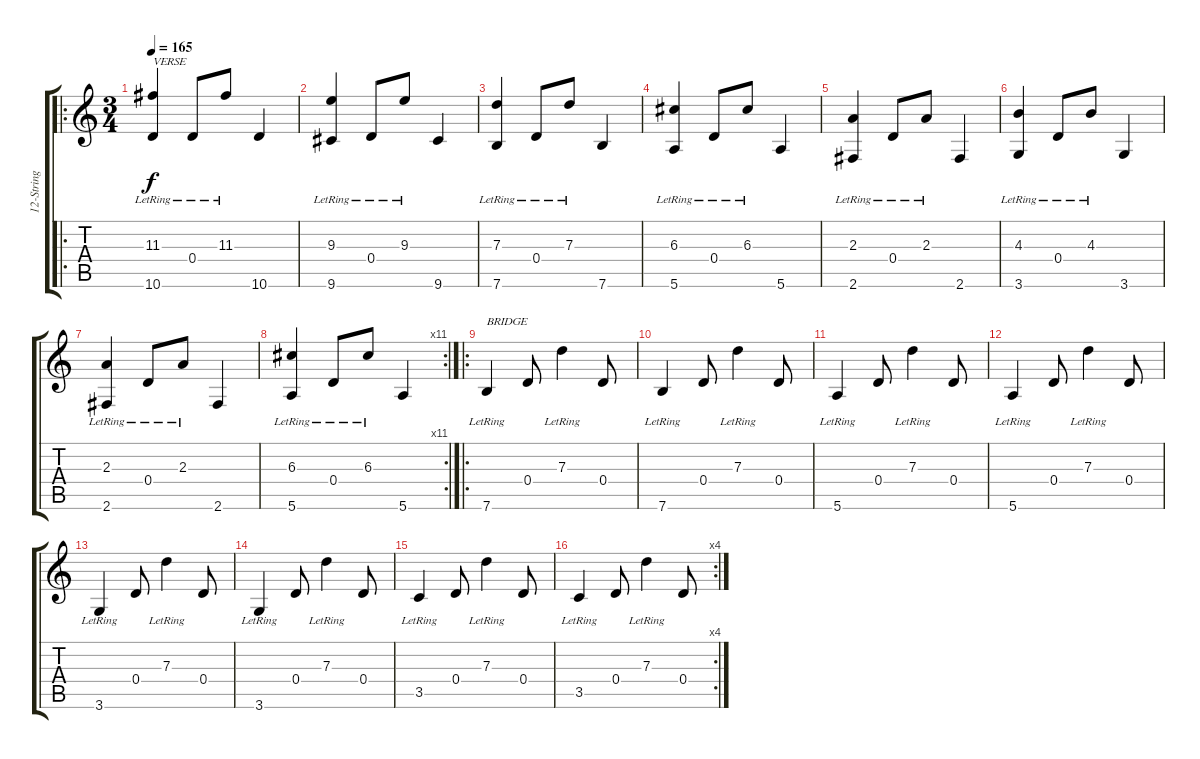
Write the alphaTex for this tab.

\track ("12-String Rythym" "12-String ") {instrument acousticguitarsteel}
\staff {score tabs}
\tuning (E4 B3 G3 D3 A2 E2) {hide}
\ro
\ts (3 4)
\tempo 165
\clef g2
\ks c
(11.3 10.6{lr}).4{txt "VERSE" dy f} 0.4{lr}.8 11.3{lr}.8 10.6.4 |
(9.3 9.6{lr}).4 0.4{lr}.8 9.3{lr}.8 9.6.4 |
(7.3 7.6{lr}).4 0.4{lr}.8 7.3{lr}.8 7.6.4 |
(6.3 5.6{lr}).4 0.4{lr}.8 6.3{lr}.8 5.6.4 |
(2.3 2.6{lr}).4 0.4{lr}.8 2.3{lr}.8 2.6.4 |
(4.3 3.6{lr}).4 0.4{lr}.8 4.3{lr}.8 3.6.4 |
(2.3 2.6{lr}).4 0.4{lr}.8 2.3{lr}.8 2.6.4 |
\rc 11
(6.3 5.6{lr}).4 0.4{lr}.8 6.3{lr}.8 5.6.4 |
\ro
7.6{lr}.4{txt "BRIDGE"} 0.4.8 7.3{lr}.4 0.4.8 |
7.6{lr}.4 0.4.8 7.3{lr}.4 0.4.8 |
5.6{lr}.4 0.4.8 7.3{lr}.4 0.4.8 |
5.6{lr}.4 0.4.8 7.3{lr}.4 0.4.8 |
3.6{lr}.4 0.4.8 7.3{lr}.4 0.4.8 |
3.6{lr}.4 0.4.8 7.3{lr}.4 0.4.8 |
3.5{lr}.4 0.4.8 7.3{lr}.4 0.4.8 |
\rc 4
3.5{lr}.4 0.4.8 7.3{lr}.4 0.4.8
